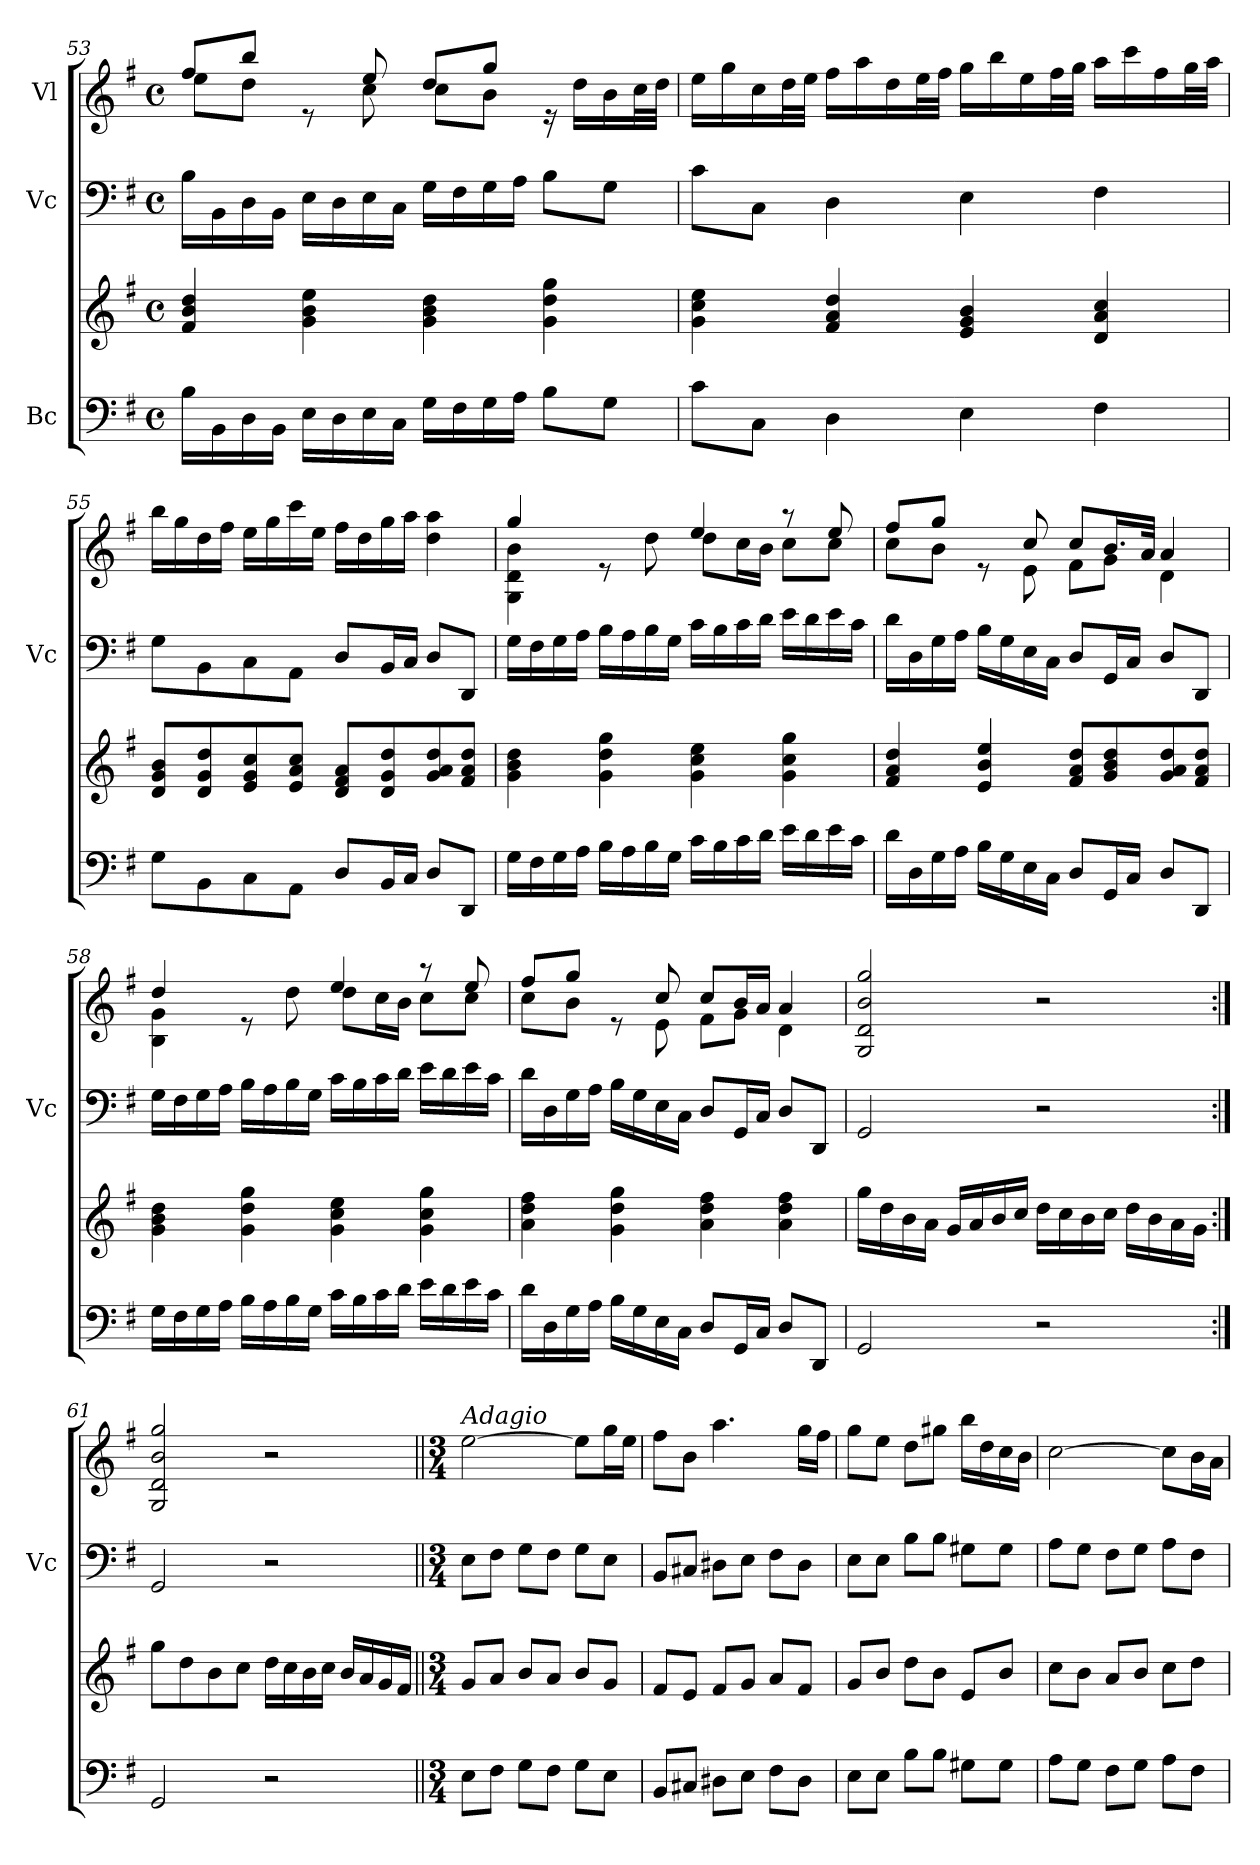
**kern	**kern	**kern	**kern
*part3	*part3	*part2	*part1
*staff4	*staff3	*staff2	*staff1
*I"Bc	*	*I"Vc	*I"Vl
*	*	*I'Vc	*
!!LO:PB:g=z
*clefF4	*clefG2	*clefF4	*clefG2
*k[f#]	*k[f#]	*k[f#]	*k[f#]
*M4/4	*M4/4	*M4/4	*M4/4
*met(c)	*met(c)	*met(c)	*met(c)
=53	=53	=53	=53
*	*	*	*^
16B\LL	4f#/ 4b/ 4dd/	16B\LL	8ff#/L	8ee\L
16BB\	.	16BB\	.	.
16D\	.	16D\	8bb/J	8dd\J
16BB\JJ	.	16BB\JJ	.	.
16E\LL	4g\ 4b\ 4ee\	16E\LL	8re	8ryy
16D\	.	16D\	.	.
16E\	.	16E\	8ee/	8cc\
16C\JJ	.	16C\JJ	.	.
16G\LL	4g\ 4b\ 4dd\	16G\LL	8dd/L	8cc\L
16F#\	.	16F#\	.	.
16G\	.	16G\	8gg/J	8b\J
16A\JJ	.	16A\JJ	.	.
8B\L	4g\ 4dd\ 4gg\	8B\L	16re	4ryy
.	.	.	16dd\LL	.
8G\J	.	8G\J	16b\	.
.	.	.	32cc\L	.
.	.	.	32dd\JJJ	.
*	*	*	*v	*v
=54	=54	=54	=54
8c\L	4g\ 4cc\ 4ee\	8c\L	16ee\LL
.	.	.	16gg\
8C\J	.	8C\J	16cc\
.	.	.	32dd\L
.	.	.	32ee\JJJ
4D\	4f#/ 4a/ 4dd/	4D\	16ff#\LL
.	.	.	16aa\
.	.	.	16dd\
.	.	.	32ee\L
.	.	.	32ff#\JJJ
4E\	4e/ 4g/ 4b/	4E\	16gg\LL
.	.	.	16bb\
.	.	.	16ee\
.	.	.	32ff#\L
.	.	.	32gg\JJJ
4F#\	4d/ 4a/ 4cc/	4F#\	16aa\LL
.	.	.	16ccc\
.	.	.	16ff#\
.	.	.	32gg\L
.	.	.	32aa\JJJ
=55	=55	=55	=55
8G\L	8d/ 8g/ 8b/L	8G\L	16bb\LL
.	.	.	16gg\
8BB\	8d/ 8g/ 8dd/	8BB\	16dd\
.	.	.	16ff#\JJ
8C\	8e/ 8g/ 8cc/	8C\	16ee\LL
.	.	.	16gg\
8AA\J	8e/ 8a/ 8cc/J	8AA\J	16ccc\
.	.	.	16ee\JJ
8D/L	8d/ 8f#/ 8a/L	8D/L	16ff#\LL
.	.	.	16dd\
16BB/L	8d/ 8g/ 8dd/	16BB/L	16gg\
16C/JJ	.	16C/JJ	16aa\JJ
8D/L	8g/ 8a/ 8dd/	8D/L	4dd\ 4aa\
8DD/J	8f#/ 8a/ 8dd/J	8DD/J	.
!!LO:LB:g=z
=56	=56	=56	=56
*	*	*	*^
16G\LL	4g\ 4b\ 4dd\	16G\LL	4gg/	4G\ 4d\ 4b\
16F#\	.	16F#\	.	.
16G\	.	16G\	.	.
16A\JJ	.	16A\JJ	.	.
16B\LL	4g\ 4dd\ 4gg\	16B\LL	8re	4ryy
16A\	.	16A\	.	.
16B\	.	16B\	8dd\	.
16G\JJ	.	16G\JJ	.	.
16c\LL	4g\ 4cc\ 4ee\	16c\LL	4ee/	8dd\L
16B\	.	16B\	.	.
16c\	.	16c\	.	16cc\L
16d\JJ	.	16d\JJ	.	16b\JJ
16e\LL	4g\ 4cc\ 4gg\	16e\LL	8r	8cc\L
16d\	.	16d\	.	.
16e\	.	16e\	8ee/	8cc\J
16c\JJ	.	16c\JJ	.	.
=57	=57	=57	=57	=57
16d\LL	4f#/ 4a/ 4dd/	16d\LL	8ff#/L	8cc\L
16D\	.	16D\	.	.
16G\	.	16G\	8gg/J	8b\J
16A\JJ	.	16A\JJ	.	.
16B\LL	4e/ 4b/ 4ee/	16B\LL	8re	8ryy
16G\	.	16G\	.	.
16E\	.	16E\	8cc/	8e\
16C\JJ	.	16C\JJ	.	.
8D/L	8f#/ 8a/ 8dd/L	8D/L	8cc/L	8f#\L
16GG/L	8g/ 8b/ 8dd/	16GG/L	16.b/L	8g\J
16C/JJ	.	16C/JJ	.	.
.	.	.	32a/JJk	.
8D/L	8g/ 8a/ 8dd/	8D/L	4a/	4d\
8DD/J	8f#/ 8a/ 8dd/J	8DD/J	.	.
=58	=58	=58	=58	=58
16G\LL	4g\ 4b\ 4dd\	16G\LL	4dd/	4B\ 4g\
16F#\	.	16F#\	.	.
16G\	.	16G\	.	.
16A\JJ	.	16A\JJ	.	.
16B\LL	4g\ 4dd\ 4gg\	16B\LL	8re	4ryy
16A\	.	16A\	.	.
16B\	.	16B\	8dd\	.
16G\JJ	.	16G\JJ	.	.
16c\LL	4g\ 4cc\ 4ee\	16c\LL	4ee/	8dd\L
16B\	.	16B\	.	.
16c\	.	16c\	.	16cc\L
16d\JJ	.	16d\JJ	.	16b\JJ
16e\LL	4g\ 4cc\ 4gg\	16e\LL	8r	8cc\L
16d\	.	16d\	.	.
16e\	.	16e\	8ee/	8cc\J
16c\JJ	.	16c\JJ	.	.
!!LO:LB:g=z	!!
=59	=59	=59	=59	=59
16d\LL	4a\ 4dd\ 4ff#\	16d\LL	8ff#/L	8cc\L
16D\	.	16D\	.	.
16G\	.	16G\	8gg/J	8b\J
16A\JJ	.	16A\JJ	.	.
16B\LL	4g\ 4dd\ 4gg\	16B\LL	8re	8ryy
16G\	.	16G\	.	.
16E\	.	16E\	8cc/	8e\
16C\JJ	.	16C\JJ	.	.
8D/L	4a\ 4dd\ 4ff#\	8D/L	8cc/L	8f#\L
16GG/L	.	16GG/L	16b/L	8g\J
16C/JJ	.	16C/JJ	16a/JJ	.
8D/L	4a\ 4dd\ 4ff#\	8D/L	4a/	4d\
8DD/J	.	8DD/J	.	.
*	*	*	*v	*v
=60	=60	=60	=60
2GG/	16gg\LL	2GG/	2G/ 2d/ 2b/ 2gg/
.	16dd\	.	.
.	16b\	.	.
.	16a\JJ	.	.
.	16g/LL	.	.
.	16a/	.	.
.	16b/	.	.
.	16cc/JJ	.	.
2r	16dd\LL	2r	2r
.	16cc\	.	.
.	16b\	.	.
.	16cc\JJ	.	.
.	16dd\LL	.	.
.	16b\	.	.
.	16a\	.	.
.	16g\JJ	.	.
=61:|!	=61:|!	=61:|!	=61:|!
2GG/	8gg\L	2GG/	2G/ 2d/ 2b/ 2gg/
.	8dd\	.	.
.	8b\	.	.
.	8cc\J	.	.
*	*	*	*MM50
2r	16dd\LL	2r	2r
.	16cc\	.	.
.	16b\	.	.
.	16cc\JJ	.	.
.	16b/LL	.	.
.	16a/	.	.
.	16g/	.	.
.	16f#/JJ	.	.
!!LO:PB:g=z
=62||	=62||	=62||	=62||
*M3/4	*M3/4	*M3/4	*M3/4
!	!	!	!LO:TX:a:i:t=Adagio
8E\L	8g/L	8E\L	[2ee\
8F#\J	8a/J	8F#\J	.
8G\L	8b/L	8G\L	.
8F#\J	8a/J	8F#\J	.
8G\L	8b/L	8G\L	8ee\L]
8E\J	8g/J	8E\J	16gg\L
.	.	.	16ee\JJ
=63	=63	=63	=63
8BB/L	8f#/L	8BB/L	8ff#\L
8C#X/J	8e/J	8C#X/J	8b\J
8D#X\L	8f#/L	8D#X\L	4.aa\
8E\J	8g/J	8E\J	.
8F#\L	8a/L	8F#\L	.
8D#\J	8f#/J	8D#\J	16gg\LL
.	.	.	16ff#\JJ
=64	=64	=64	=64
8E\L	8g/L	8E\L	8gg\L
8E\J	8b/J	8E\J	8ee\J
8B\L	8dd\L	8B\L	8dd\L
8B\J	8b\J	8B\J	8gg#X\J
8G#X\L	8e/L	8G#X\L	16bb\LL
.	.	.	16dd\
8G#\J	8b/J	8G#\J	16cc\
.	.	.	16b\JJ
=65	=65	=65	=65
8A\L	8cc\L	8A\L	[2cc\
8G\J	8b\J	8G\J	.
8F#\L	8a/L	8F#\L	.
8G\J	8b/J	8G\J	.
8A\L	8cc\L	8A\L	8cc\L]
8F#\J	8dd\J	8F#\J	16b\L
.	.	.	16a\JJ
=	=	=	=
*-	*-	*-	*-
